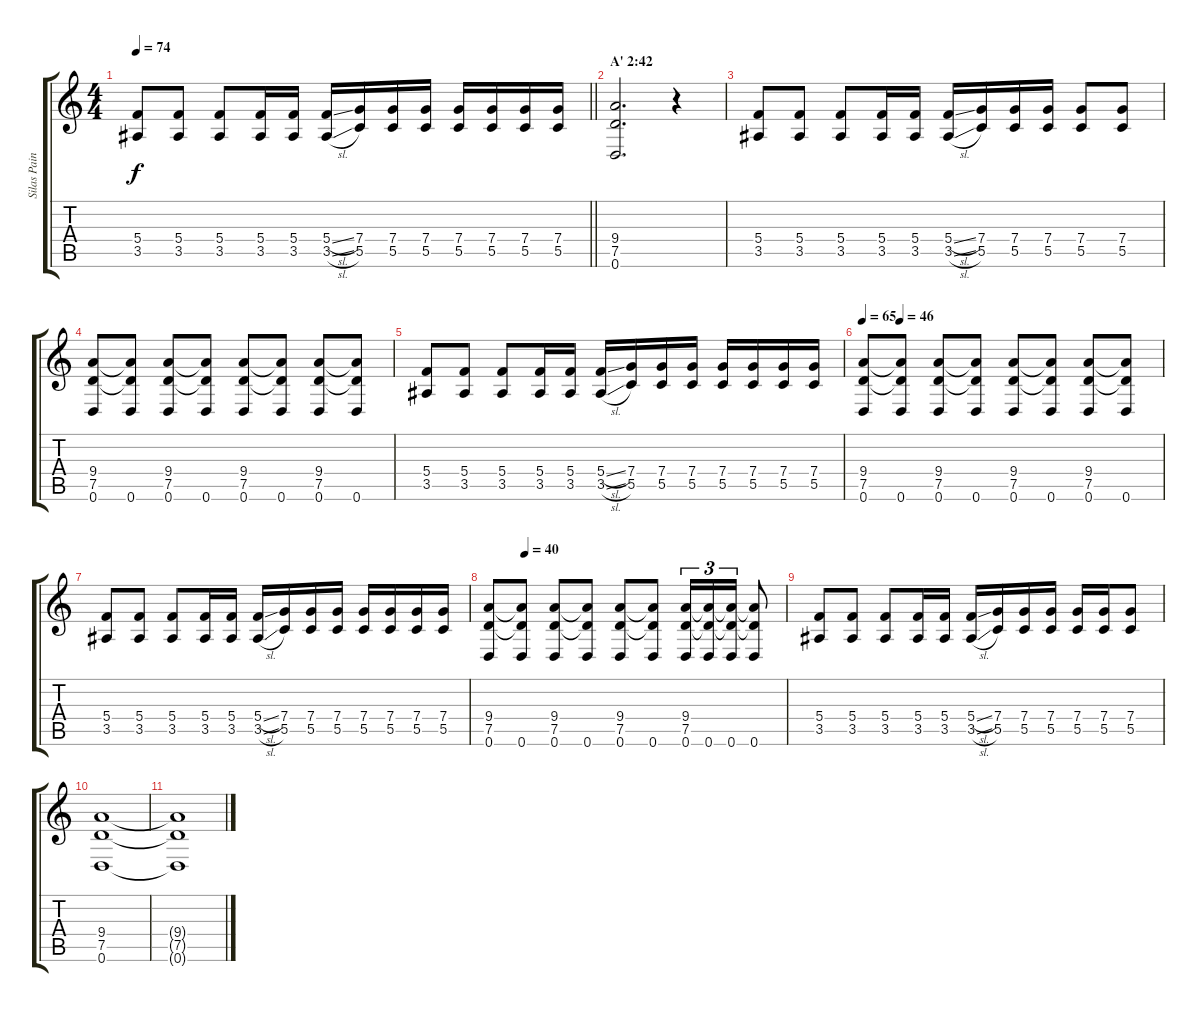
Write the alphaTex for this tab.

\track ("Silas Paine (rhythm guitar)" "Silas Pain") {instrument distortionguitar}
\staff {score tabs}
\tuning (D4 A3 F3 C3 G2 D2) {hide}
\ts (4 4)
\tempo 74
\clef g2
\barLineRight lightlight
\ks c
(5.4 3.5).8{dy f} (5.4 3.5).8 (5.4 3.5).8 (5.4 3.5).16 (5.4 3.5).16 (5.4{sl} 3.5{sl}).16 (7.4 5.5).16 (7.4 5.5).16 (7.4 5.5).16 (7.4 5.5).16 (7.4 5.5).16 (7.4 5.5).16 (7.4 5.5).16 |
\section ("" "A' 2:42")
(9.4 7.5 0.6).2{d} r.4 |
(5.4 3.5).8 (5.4 3.5).8 (5.4 3.5).8 (5.4 3.5).16 (5.4 3.5).16 (5.4{sl} 3.5{sl}).16 (7.4 5.5).16 (7.4 5.5).16 (7.4 5.5).16 (7.4 5.5).8 (7.4 5.5).8 |
(9.4 7.5 0.6).8 (9.4{t} 7.5{t} 0.6).8 (9.4 7.5 0.6).8 (9.4{t} 7.5{t} 0.6).8 (9.4 7.5 0.6).8 (9.4{t} 7.5{t} 0.6).8 (9.4 7.5 0.6).8 (9.4{t} 7.5{t} 0.6).8 |
(5.4 3.5).8 (5.4 3.5).8 (5.4 3.5).8 (5.4 3.5).16 (5.4 3.5).16 (5.4{sl} 3.5{sl}).16 (7.4 5.5).16 (7.4 5.5).16 (7.4 5.5).16 (7.4 5.5).16 (7.4 5.5).16 (7.4 5.5).16 (7.4 5.5).16 |
\tempo 65
\tempo (46 0.125)
(9.4 7.5 0.6).8 (9.4{t} 7.5{t} 0.6).8 (9.4 7.5 0.6).8 (9.4{t} 7.5{t} 0.6).8 (9.4 7.5 0.6).8 (9.4{t} 7.5{t} 0.6).8 (9.4 7.5 0.6).8 (9.4{t} 7.5{t} 0.6).8 |
(5.4 3.5).8 (5.4 3.5).8 (5.4 3.5).8 (5.4 3.5).16 (5.4 3.5).16 (5.4{sl} 3.5{sl}).16 (7.4 5.5).16 (7.4 5.5).16 (7.4 5.5).16 (7.4 5.5).16 (7.4 5.5).16 (7.4 5.5).16 (7.4 5.5).16 |
\tempo (40 0.125)
(9.4 7.5 0.6).8 (9.4{t} 7.5{t} 0.6).8 (9.4 7.5 0.6).8 (9.4{t} 7.5{t} 0.6).8 (9.4 7.5 0.6).8 (9.4{t} 7.5{t} 0.6).8 (9.4 7.5 0.6).16{tu (3 2)} (9.4{t} 7.5{t} 0.6).16{tu (3 2)} (9.4{t} 7.5{t} 0.6).16{tu (3 2)} (9.4{t} 7.5{t} 0.6).8 |
(5.4 3.5).8 (5.4 3.5).8 (5.4 3.5).8 (5.4 3.5).16 (5.4 3.5).16 (5.4{sl} 3.5{sl}).16 (7.4 5.5).16 (7.4 5.5).16 (7.4 5.5).16 (7.4 5.5).16 (7.4 5.5).16 (7.4 5.5).8 |
(9.4 7.5 0.6).1 |
(9.4{t} 7.5{t} 0.6{t}).1
